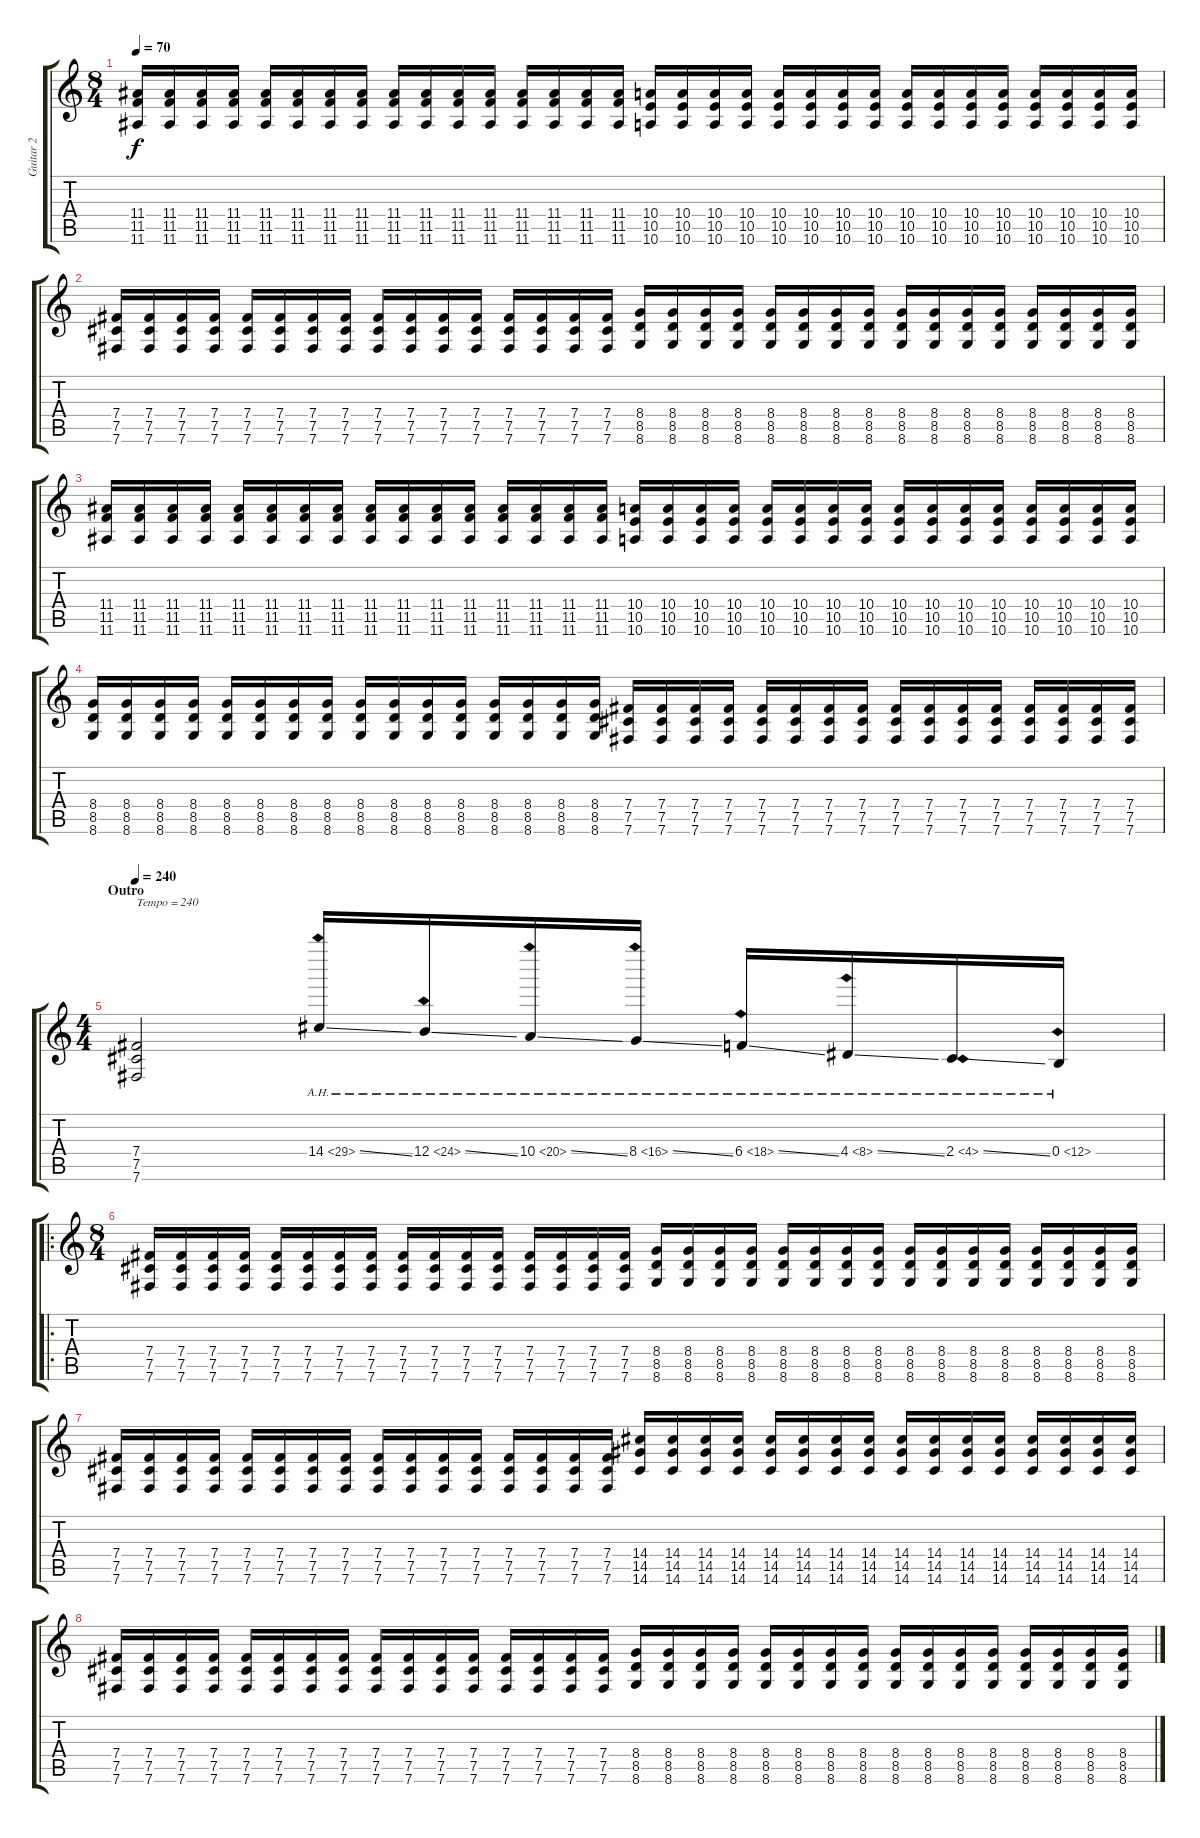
\track ("Guitar 2" "Guitar 2") {instrument overdrivenguitar}
\staff {score tabs}
\tuning (Db4 Ab3 E3 B2 Gb2 B1) {hide}
\ts (8 4)
\tempo 70
\clef g2
\ks c
(11.4 11.5 11.6).16{dy f} (11.4 11.5 11.6).16 (11.4 11.5 11.6).16 (11.4 11.5 11.6).16 (11.4 11.5 11.6).16 (11.4 11.5 11.6).16 (11.4 11.5 11.6).16 (11.4 11.5 11.6).16 (11.4 11.5 11.6).16 (11.4 11.5 11.6).16 (11.4 11.5 11.6).16 (11.4 11.5 11.6).16 (11.4 11.5 11.6).16 (11.4 11.5 11.6).16 (11.4 11.5 11.6).16 (11.4 11.5 11.6).16 (10.4 10.5 10.6).16 (10.4 10.5 10.6).16 (10.4 10.5 10.6).16 (10.4 10.5 10.6).16 (10.4 10.5 10.6).16 (10.4 10.5 10.6).16 (10.4 10.5 10.6).16 (10.4 10.5 10.6).16 (10.4 10.5 10.6).16 (10.4 10.5 10.6).16 (10.4 10.5 10.6).16 (10.4 10.5 10.6).16 (10.4 10.5 10.6).16 (10.4 10.5 10.6).16 (10.4 10.5 10.6).16 (10.4 10.5 10.6).16 |
(7.4 7.5 7.6).16 (7.4 7.5 7.6).16 (7.4 7.5 7.6).16 (7.4 7.5 7.6).16 (7.4 7.5 7.6).16 (7.4 7.5 7.6).16 (7.4 7.5 7.6).16 (7.4 7.5 7.6).16 (7.4 7.5 7.6).16 (7.4 7.5 7.6).16 (7.4 7.5 7.6).16 (7.4 7.5 7.6).16 (7.4 7.5 7.6).16 (7.4 7.5 7.6).16 (7.4 7.5 7.6).16 (7.4 7.5 7.6).16 (8.4 8.5 8.6).16 (8.4 8.5 8.6).16 (8.4 8.5 8.6).16 (8.4 8.5 8.6).16 (8.4 8.5 8.6).16 (8.4 8.5 8.6).16 (8.4 8.5 8.6).16 (8.4 8.5 8.6).16 (8.4 8.5 8.6).16 (8.4 8.5 8.6).16 (8.4 8.5 8.6).16 (8.4 8.5 8.6).16 (8.4 8.5 8.6).16 (8.4 8.5 8.6).16 (8.4 8.5 8.6).16 (8.4 8.5 8.6).16 |
(11.4 11.5 11.6).16 (11.4 11.5 11.6).16 (11.4 11.5 11.6).16 (11.4 11.5 11.6).16 (11.4 11.5 11.6).16 (11.4 11.5 11.6).16 (11.4 11.5 11.6).16 (11.4 11.5 11.6).16 (11.4 11.5 11.6).16 (11.4 11.5 11.6).16 (11.4 11.5 11.6).16 (11.4 11.5 11.6).16 (11.4 11.5 11.6).16 (11.4 11.5 11.6).16 (11.4 11.5 11.6).16 (11.4 11.5 11.6).16 (10.4 10.5 10.6).16 (10.4 10.5 10.6).16 (10.4 10.5 10.6).16 (10.4 10.5 10.6).16 (10.4 10.5 10.6).16 (10.4 10.5 10.6).16 (10.4 10.5 10.6).16 (10.4 10.5 10.6).16 (10.4 10.5 10.6).16 (10.4 10.5 10.6).16 (10.4 10.5 10.6).16 (10.4 10.5 10.6).16 (10.4 10.5 10.6).16 (10.4 10.5 10.6).16 (10.4 10.5 10.6).16 (10.4 10.5 10.6).16 |
(8.4 8.5 8.6).16 (8.4 8.5 8.6).16 (8.4 8.5 8.6).16 (8.4 8.5 8.6).16 (8.4 8.5 8.6).16 (8.4 8.5 8.6).16 (8.4 8.5 8.6).16 (8.4 8.5 8.6).16 (8.4 8.5 8.6).16 (8.4 8.5 8.6).16 (8.4 8.5 8.6).16 (8.4 8.5 8.6).16 (8.4 8.5 8.6).16 (8.4 8.5 8.6).16 (8.4 8.5 8.6).16 (8.4 8.5 8.6).16 (7.4 7.5 7.6).16 (7.4 7.5 7.6).16 (7.4 7.5 7.6).16 (7.4 7.5 7.6).16 (7.4 7.5 7.6).16 (7.4 7.5 7.6).16 (7.4 7.5 7.6).16 (7.4 7.5 7.6).16 (7.4 7.5 7.6).16 (7.4 7.5 7.6).16 (7.4 7.5 7.6).16 (7.4 7.5 7.6).16 (7.4 7.5 7.6).16 (7.4 7.5 7.6).16 (7.4 7.5 7.6).16 (7.4 7.5 7.6).16 |
\ts (4 4)
\section ("" "Outro")
\tempo 240
(7.4 7.5 7.6).2{txt "Tempo = 240"} 14.4{ah 15 ss}.16 12.4{ah 12 ss}.16 10.4{ah 10 ss}.16 8.4{ah 8 ss}.16 6.4{ah 12 ss}.16 4.4{ah 4 ss}.16 2.4{ah 2 ss}.16 0.4{ah 12}.16 |
\ro
\ts (8 4)
(7.4 7.5 7.6).16 (7.4 7.5 7.6).16 (7.4 7.5 7.6).16 (7.4 7.5 7.6).16 (7.4 7.5 7.6).16 (7.4 7.5 7.6).16 (7.4 7.5 7.6).16 (7.4 7.5 7.6).16 (7.4 7.5 7.6).16 (7.4 7.5 7.6).16 (7.4 7.5 7.6).16 (7.4 7.5 7.6).16 (7.4 7.5 7.6).16 (7.4 7.5 7.6).16 (7.4 7.5 7.6).16 (7.4 7.5 7.6).16 (8.4 8.5 8.6).16 (8.4 8.5 8.6).16 (8.4 8.5 8.6).16 (8.4 8.5 8.6).16 (8.4 8.5 8.6).16 (8.4 8.5 8.6).16 (8.4 8.5 8.6).16 (8.4 8.5 8.6).16 (8.4 8.5 8.6).16 (8.4 8.5 8.6).16 (8.4 8.5 8.6).16 (8.4 8.5 8.6).16 (8.4 8.5 8.6).16 (8.4 8.5 8.6).16 (8.4 8.5 8.6).16 (8.4 8.5 8.6).16 |
(7.4 7.5 7.6).16 (7.4 7.5 7.6).16 (7.4 7.5 7.6).16 (7.4 7.5 7.6).16 (7.4 7.5 7.6).16 (7.4 7.5 7.6).16 (7.4 7.5 7.6).16 (7.4 7.5 7.6).16 (7.4 7.5 7.6).16 (7.4 7.5 7.6).16 (7.4 7.5 7.6).16 (7.4 7.5 7.6).16 (7.4 7.5 7.6).16 (7.4 7.5 7.6).16 (7.4 7.5 7.6).16 (7.4 7.5 7.6).16 (14.4 14.5 14.6).16 (14.4 14.5 14.6).16 (14.4 14.5 14.6).16 (14.4 14.5 14.6).16 (14.4 14.5 14.6).16 (14.4 14.5 14.6).16 (14.4 14.5 14.6).16 (14.4 14.5 14.6).16 (14.4 14.5 14.6).16 (14.4 14.5 14.6).16 (14.4 14.5 14.6).16 (14.4 14.5 14.6).16 (14.4 14.5 14.6).16 (14.4 14.5 14.6).16 (14.4 14.5 14.6).16 (14.4 14.5 14.6).16 |
(7.4 7.5 7.6).16 (7.4 7.5 7.6).16 (7.4 7.5 7.6).16 (7.4 7.5 7.6).16 (7.4 7.5 7.6).16 (7.4 7.5 7.6).16 (7.4 7.5 7.6).16 (7.4 7.5 7.6).16 (7.4 7.5 7.6).16 (7.4 7.5 7.6).16 (7.4 7.5 7.6).16 (7.4 7.5 7.6).16 (7.4 7.5 7.6).16 (7.4 7.5 7.6).16 (7.4 7.5 7.6).16 (7.4 7.5 7.6).16 (8.4 8.5 8.6).16 (8.4 8.5 8.6).16 (8.4 8.5 8.6).16 (8.4 8.5 8.6).16 (8.4 8.5 8.6).16 (8.4 8.5 8.6).16 (8.4 8.5 8.6).16 (8.4 8.5 8.6).16 (8.4 8.5 8.6).16 (8.4 8.5 8.6).16 (8.4 8.5 8.6).16 (8.4 8.5 8.6).16 (8.4 8.5 8.6).16 (8.4 8.5 8.6).16 (8.4 8.5 8.6).16 (8.4 8.5 8.6).16
